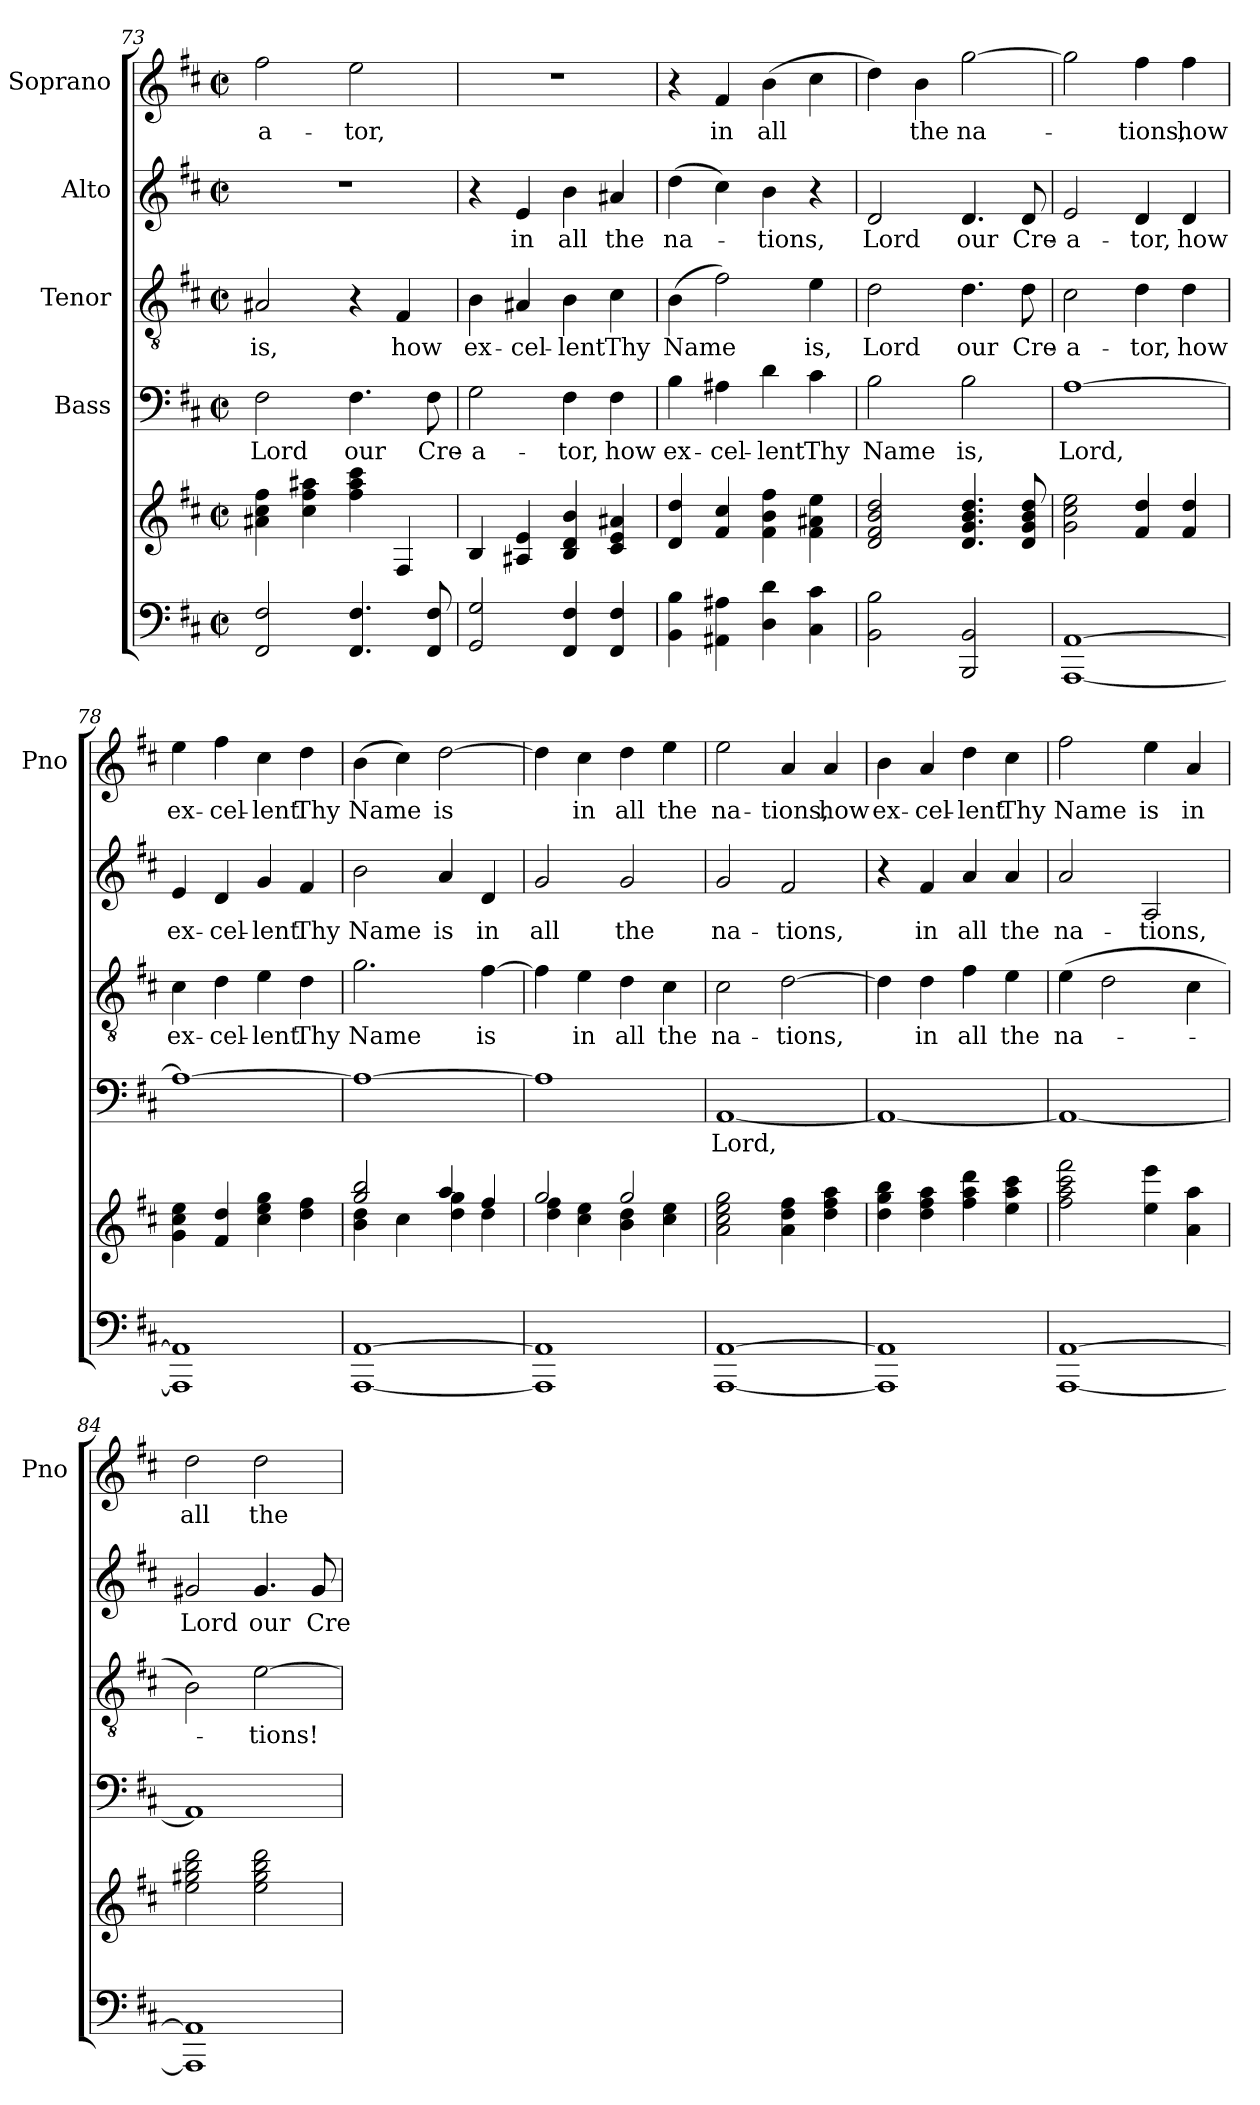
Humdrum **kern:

**kern	**kern	**kern	**text	**kern	**text	**kern	**text	**kern	**text
*part5	*part5	*part4	*part4	*part3	*part3	*part2	*part2	*part1	*part1
*staff6	*staff5	*staff4	*staff4	*staff3	*staff3	*staff2	*staff2	*staff1	*staff1
*	*	*I"Bass	*	*I"Tenor	*	*I"Alto	*	*I"Soprano	*
*	*	*	*	*	*	*	*	*I'Pno	*
!!LO:PB:g=z
*clefF4	*clefG2	*clefF4	*	*clefGv2	*	*clefG2	*	*clefG2	*
*k[f#c#]	*k[f#c#]	*k[f#c#]	*	*k[f#c#]	*	*k[f#c#]	*	*k[f#c#]	*
*D:	*D:	*D:	*	*D:	*	*D:	*	*D:	*
*M2/2	*M2/2	*M2/2	*	*M2/2	*	*M2/2	*	*M2/2	*
*met(c|)	*met(c|)	*met(c|)	*	*met(c|)	*	*met(c|)	*	*met(c|)	*
=73	=73	=73	=73	=73	=73	=73	=73	=73	=73
2FF#/ 2F#/	4a#X\ 4cc#\ 4ff#\	2F#\	Lord	2A#X/	is,	1r	.	2ff#\	-a-
.	4cc#\ 4ff#\ 4aa#X\	.	.	.	.	.	.	.	.
4.FF#/ 4.F#/	4ff#\ 4aa#\ 4ccc#\	4.F#\	our	4r	.	.	.	2ee\	-tor,
.	4F#/	.	.	4F#/	how	.	.	.	.
8FF#/ 8F#/	.	8F#\	Cre-	.	.	.	.	.	.
=74	=74	=74	=74	=74	=74	=74	=74	=74	=74
2GG/ 2G/	4B/	2G\	-a-	4B\	ex-	4r	.	1r	.
.	4A#X/ 4e/	.	.	4A#X/	-cel-	4e/	in	.	.
4FF#/ 4F#/	4B/ 4d/ 4b/	4F#\	-tor,	4B\	-lent	4b\	all	.	.
4FF#/ 4F#/	4c#/ 4e/ 4a#X/	4F#\	how	4c#\	Thy	4a#X/	the	.	.
=75	=75	=75	=75	=75	=75	=75	=75	=75	=75
4BB\ 4B\	4d/ 4dd/	4B\	ex-	(4B\	Name	(4dd\	na-	4r	.
4AA#X\ 4A#X\	4f#/ 4cc#/	4A#X\	-cel-	2f#\)	.	4cc#\)	.	4f#/	in
4D\ 4d\	4f#\ 4b\ 4ff#\	4d\	-lent	.	.	4b\	-tions,	(4b\	all
4C#\ 4c#\	4f#\ 4a#X\ 4ee\	4c#\	Thy	4e\	is,	4r	.	4cc#\	.
=76	=76	=76	=76	=76	=76	=76	=76	=76	=76
2BB\ 2B\	2d/ 2f#/ 2b/ 2dd/	2B\	Name	2d\	Lord	2d/	Lord	4dd\)	.
.	.	.	.	.	.	.	.	4b\	the
2BBB/ 2BB/	4.d/ 4.g/ 4.b/ 4.dd/	2B\	is,	4.d\	our	4.d/	our	[2gg\	na-
.	8d/ 8g/ 8b/ 8dd/	.	.	8d\	Cre-	8d/	Cre-	.	.
=77	=77	=77	=77	=77	=77	=77	=77	=77	=77
[1AAA [1AA	2g\ 2cc#\ 2ee\	[1A	Lord,	2c#\	-a-	2e/	-a-	2gg\]	.
.	4f#/ 4dd/	.	.	4d\	-tor,	4d/	-tor,	4ff#\	-tions,
.	4f#/ 4dd/	.	.	4d\	how	4d/	how	4ff#\	how
=78	=78	=78	=78	=78	=78	=78	=78	=78	=78
1AAA] 1AA]	4g\ 4cc#\ 4ee\	1A_	.	4c#\	ex-	4e/	ex-	4ee\	ex-
.	4f#/ 4dd/	.	.	4d\	-cel-	4d/	-cel-	4ff#\	-cel-
.	4cc#\ 4ee\ 4gg\	.	.	4e\	-lent	4g/	-lent	4cc#\	-lent
.	4dd\ 4ff#\	.	.	4d\	Thy	4f#/	Thy	4dd\	Thy
=79	=79	=79	=79	=79	=79	=79	=79	=79	=79
*	*^	*	*	*	*	*	*	*	*
[1AAA [1AA	2gg/ 2bb/	4b\ 4dd\	1A_	.	2.g\	Name	2b\	Name	(4b\	Name
.	.	4cc#\	.	.	.	.	.	.	4cc#\)	.
.	4aa/	4dd\ 4gg\	.	.	.	.	4a/	is	[2dd\	is
.	4ff#/	4dd\	.	.	[4f#\	is	4d/	in	.	.
=80	=80	=80	=80	=80	=80	=80	=80	=80	=80	=80
1AAA] 1AA]	2gg/	4dd\ 4ff#\	1A]	.	4f#\]	.	2g/	all	4dd\]	.
.	.	4cc#\ 4ee\	.	.	4e\	in	.	.	4cc#\	in
.	2gg/	4b\ 4dd\	.	.	4d\	all	2g/	the	4dd\	all
.	.	4cc#\ 4ee\	.	.	4c#\	the	.	.	4ee\	the
*	*v	*v	*	*	*	*	*	*	*	*
!!LO:LB:g=z
=81	=81	=81	=81	=81	=81	=81	=81	=81	=81
[1AAA [1AA	2a\ 2cc#\ 2ee\ 2gg\	[1AA	Lord,	2c#\	na-	2g/	na-	2ee\	na-
.	4a\ 4dd\ 4ff#\	.	.	[2d\	-tions,	2f#/	-tions,	4a/	-tions,
.	4dd\ 4ff#\ 4aa\	.	.	.	.	.	.	4a/	how
=82	=82	=82	=82	=82	=82	=82	=82	=82	=82
1AAA] 1AA]	4dd\ 4gg\ 4bb\	1AA_	.	4d\]	.	4r	.	4b\	ex-
.	4dd\ 4ff#\ 4aa\	.	.	4d\	in	4f#/	in	4a/	-cel-
.	4ff#\ 4aa\ 4ddd\	.	.	4f#\	all	4a/	all	4dd\	-lent
.	4ee\ 4aa\ 4ccc#\	.	.	4e\	the	4a/	the	4cc#\	Thy
=83	=83	=83	=83	=83	=83	=83	=83	=83	=83
[1AAA [1AA	2ff#\ 2aa\ 2ccc#\ 2fff#\	1AA_	.	(4e\	na-	2a/	na-	2ff#\	Name
.	.	.	.	2d\	.	.	.	.	.
.	4ee\ 4eee\	.	.	.	.	2A/	-tions,	4ee\	is
.	4a\ 4aa\	.	.	4c#\	.	.	.	4a/	in
=84	=84	=84	=84	=84	=84	=84	=84	=84	=84
1AAA] 1AA]	2ee\ 2gg#X\ 2bb\ 2ddd\	1AA]	.	2B\)	.	2g#X/	Lord	2dd\	all
.	2ee\ 2gg#\ 2bb\ 2ddd\	.	.	[2e\	-tions!	4.g#/	our	2dd\	the
.	.	.	.	.	.	8g#/	Cre-	.	.
=	=	=	=	=	=	=	=	=	=
*-	*-	*-	*-	*-	*-	*-	*-	*-	*-
